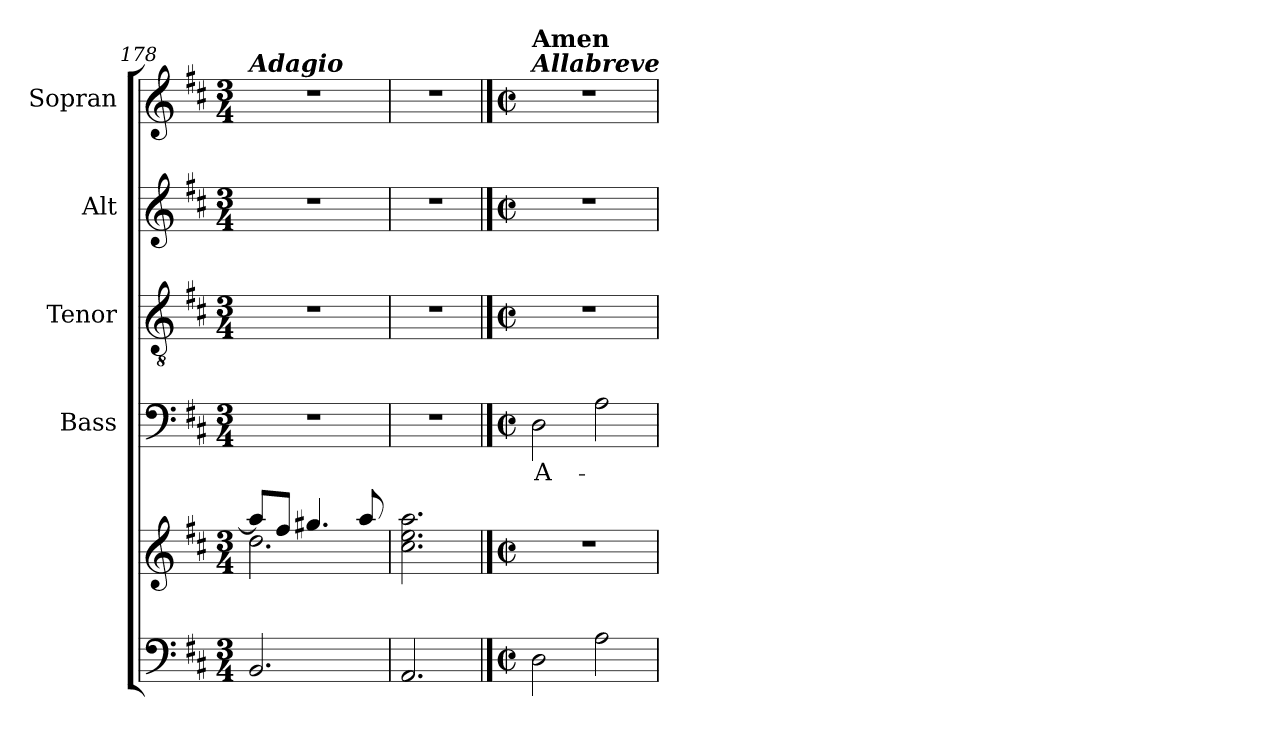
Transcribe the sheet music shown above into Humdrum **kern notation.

**kern	**kern	**kern	**text	**kern	**kern	**kern
*part5	*part5	*part4	*part4	*part3	*part2	*part1
*staff6	*staff5	*staff4	*staff4	*staff3	*staff2	*staff1
*	*	*I"Bass	*	*I"Tenor	*I"Alt	*I"Sopran
*	*	*I'B.	*	*I'T.	*I'A.	*I'S.
*clefF4	*clefG2	*clefF4	*	*clefGv2	*clefG2	*clefG2
*k[f#c#]	*k[f#c#]	*k[f#c#]	*	*k[f#c#]	*k[f#c#]	*k[f#c#]
*D:	*D:	*D:	*	*D:	*D:	*D:
*M3/4	*M3/4	*M3/4	*	*M3/4	*M3/4	*M3/4
=178	=178	=178	=178	=178	=178	=178
*	*^	*	*	*	*	*
!	!	!	!	!	!	!	!LO:TX:a:Bi:t=Adagio
2.BB/	8aa/L]	2.dd\	2.r	.	2.r	2.r	2.r
.	8ff#/J	.	.	.	.	.	.
.	4.gg#X/	.	.	.	.	.	.
.	8aa/	.	.	.	.	.	.
*	*v	*v	*	*	*	*	*
=179	=179	=179	=179	=179	=179	=179
2.AA/	2.cc#\ 2.ee\ 2.aa\	2.r	.	2.r	2.r	2.r
!!LO:LB:g=z
==180	==180	==180	==180	==180	==180	==180
*M2/2	*M2/2	*M2/2	*	*M2/2	*M2/2	*M2/2
*met(c|)	*met(c|)	*met(c|)	*	*met(c|)	*met(c|)	*met(c|)
!	!	!	!	!	!	!LO:TX:a:Bi:t=Allabreve
!	!	!	!	!	!	!LO:TX:a:B:t=Amen
!	!	!	!LO:LY:b	!	!	!
2D\	1r	2D\	A-	1r	1r	1r
2A\	.	2A\	.	.	.	.
=	=	=	=	=	=	=
*-	*-	*-	*-	*-	*-	*-
